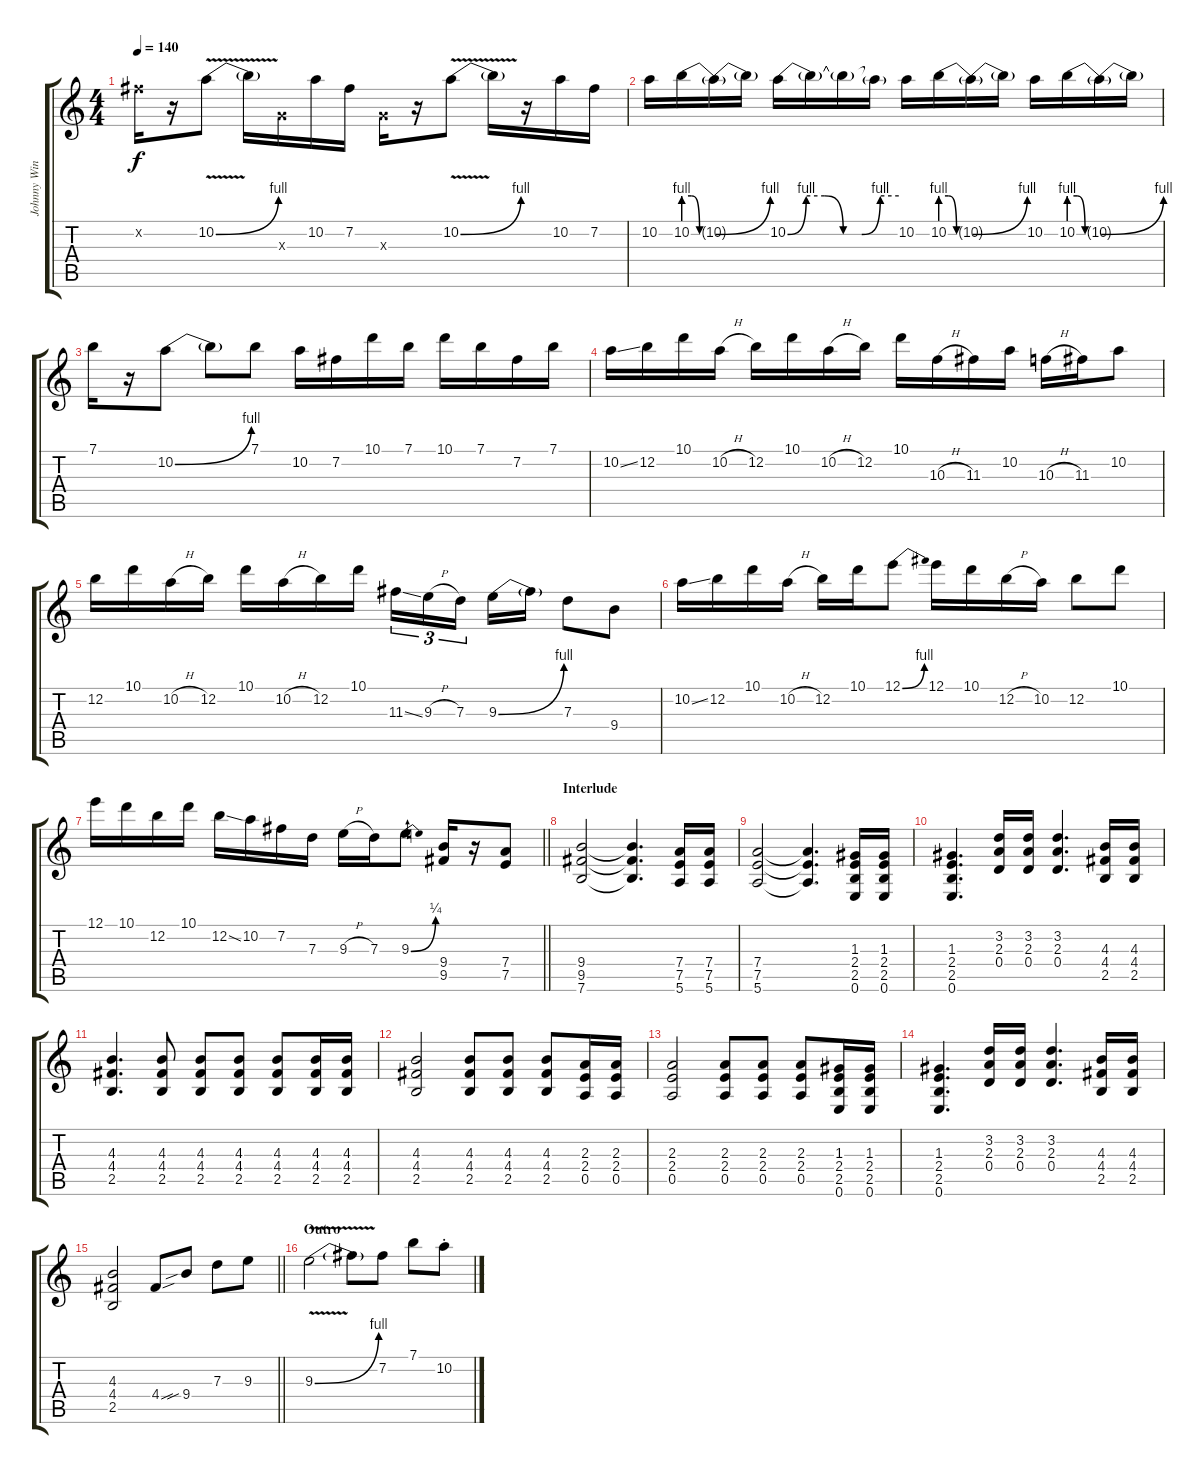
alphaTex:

\track ("Johnny Winter" "Johnny Win") {instrument overdrivenguitar}
\staff {score tabs}
\tuning (E4 B3 G3 D3 A2 E2) {hide}
\ts (4 4)
\tempo 140
\clef g2
\ks c
7.2{x}.16{dy f} r.16 10.2{be (bend 0 0 60 4) v}.8 10.2{t}.16 0.3{x}.16 10.2.16 7.2.16 0.3{x}.16 r.16 10.2{be (bend 0 0 60 4) v}.8 10.2{t}.16 r.16 10.2.16 7.2.16 |
10.2.16 10.2{be (custom 0 4 15 4 30 0 60 0)}.16 10.2{be (bend 0 0 60 4) t}.16 10.2{t}.16 10.2{be (custom 0 0 10 4 20 4 30 0 40 0 50 4 60 4)}.16 10.2{t}.16 10.2{t}.16 10.2{t}.16 10.2.16 10.2{be (custom 0 4 15 4 30 0 60 0)}.16 10.2{be (bend 0 0 60 4) t}.16 10.2{t}.16 10.2.16 10.2{be (custom 0 4 15 4 30 0 60 0)}.16 10.2{be (bend 0 0 60 4) t}.16 10.2{t}.16 |
7.1.16 r.16 10.2{be (bend 0 0 60 4)}.8 10.2{t}.8 7.1.8 10.2.16 7.2.16 10.1.16 7.1.16 10.1.16 7.1.16 7.2.16 7.1.16 |
10.2{ss}.16 12.2.16 10.1.16 10.2{h}.16 12.2.16 10.1.16 10.2{h}.16 12.2.16 10.1.16 10.3{h}.16 11.3.16 10.2.16 10.3{h}.16 11.3.16 10.2.8 |
12.2.16 10.1.16 10.2{h}.16 12.2.16 10.1.16 10.2{h}.16 12.2.16 10.1.16 11.3{ss}.16{tu (3 2)} 9.3{h}.16{tu (3 2)} 7.3.16{tu (3 2) beam splitsecondary} 9.3{be (bend 0 0 60 4)}.16 9.3{t}.16 7.3.8 9.4.8 |
10.2{ss}.16 12.2.16 10.1.16 10.2{h}.16 12.2.16 10.1.16 12.1{be (bend 0 0 60 4)}.8 12.1.16 10.1.16 12.2{h}.16 10.2.16 12.2.8 10.1.8 |
\barLineRight lightlight
12.1.16 10.1.16 12.2.16 10.1.16 12.2{ss}.16 10.2.16 7.2.16 7.3.16 9.3{h}.16 7.3.16 9.3{be (bend 0 0 60 1)}.8 (9.4 9.5).16 r.16 (7.4 7.5).8 |
\section ("" "Interlude")
(9.4 9.5 7.6).2 (9.4{t} 9.5{t} 7.6{t}).4{d} (7.4 7.5 5.6).16 (7.4 7.5 5.6).16 |
(7.4 7.5 5.6).2 (7.4{t} 7.5{t} 5.6{t}).4{d} (1.3 2.4 2.5 0.6).16 (1.3 2.4 2.5 0.6).16 |
(1.3 2.4 2.5 0.6).4{d} (3.2 2.3 0.4).16 (3.2 2.3 0.4).16 (3.2 2.3 0.4).4{d} (4.3 4.4 2.5).16 (4.3 4.4 2.5).16 |
(4.3 4.4 2.5).4{d} (4.3 4.4 2.5).8 (4.3 4.4 2.5).8 (4.3 4.4 2.5).8 (4.3 4.4 2.5).8 (4.3 4.4 2.5).16 (4.3 4.4 2.5).16 |
(4.3 4.4 2.5).2 (4.3 4.4 2.5).8 (4.3 4.4 2.5).8 (4.3 4.4 2.5).8 (2.3 2.4 0.5).16 (2.3 2.4 0.5).16 |
(2.3 2.4 0.5).2 (2.3 2.4 0.5).8 (2.3 2.4 0.5).8 (2.3 2.4 0.5).8 (1.3 2.4 2.5 0.6).16 (1.3 2.4 2.5 0.6).16 |
(1.3 2.4 2.5 0.6).4{d} (3.2 2.3 0.4).16 (3.2 2.3 0.4).16 (3.2 2.3 0.4).4{d} (4.3 4.4 2.5).16 (4.3 4.4 2.5).16 |
\barLineRight lightlight
(4.3 4.4 2.5).2 4.4{sou}.8 9.4{sib}.8 7.3.8 9.3.8 |
\section ("" "Outro")
9.3{be (bend 0 0 60 4) v}.2 9.3{t}.8 7.2.8 7.1.8 10.2{st}.8
